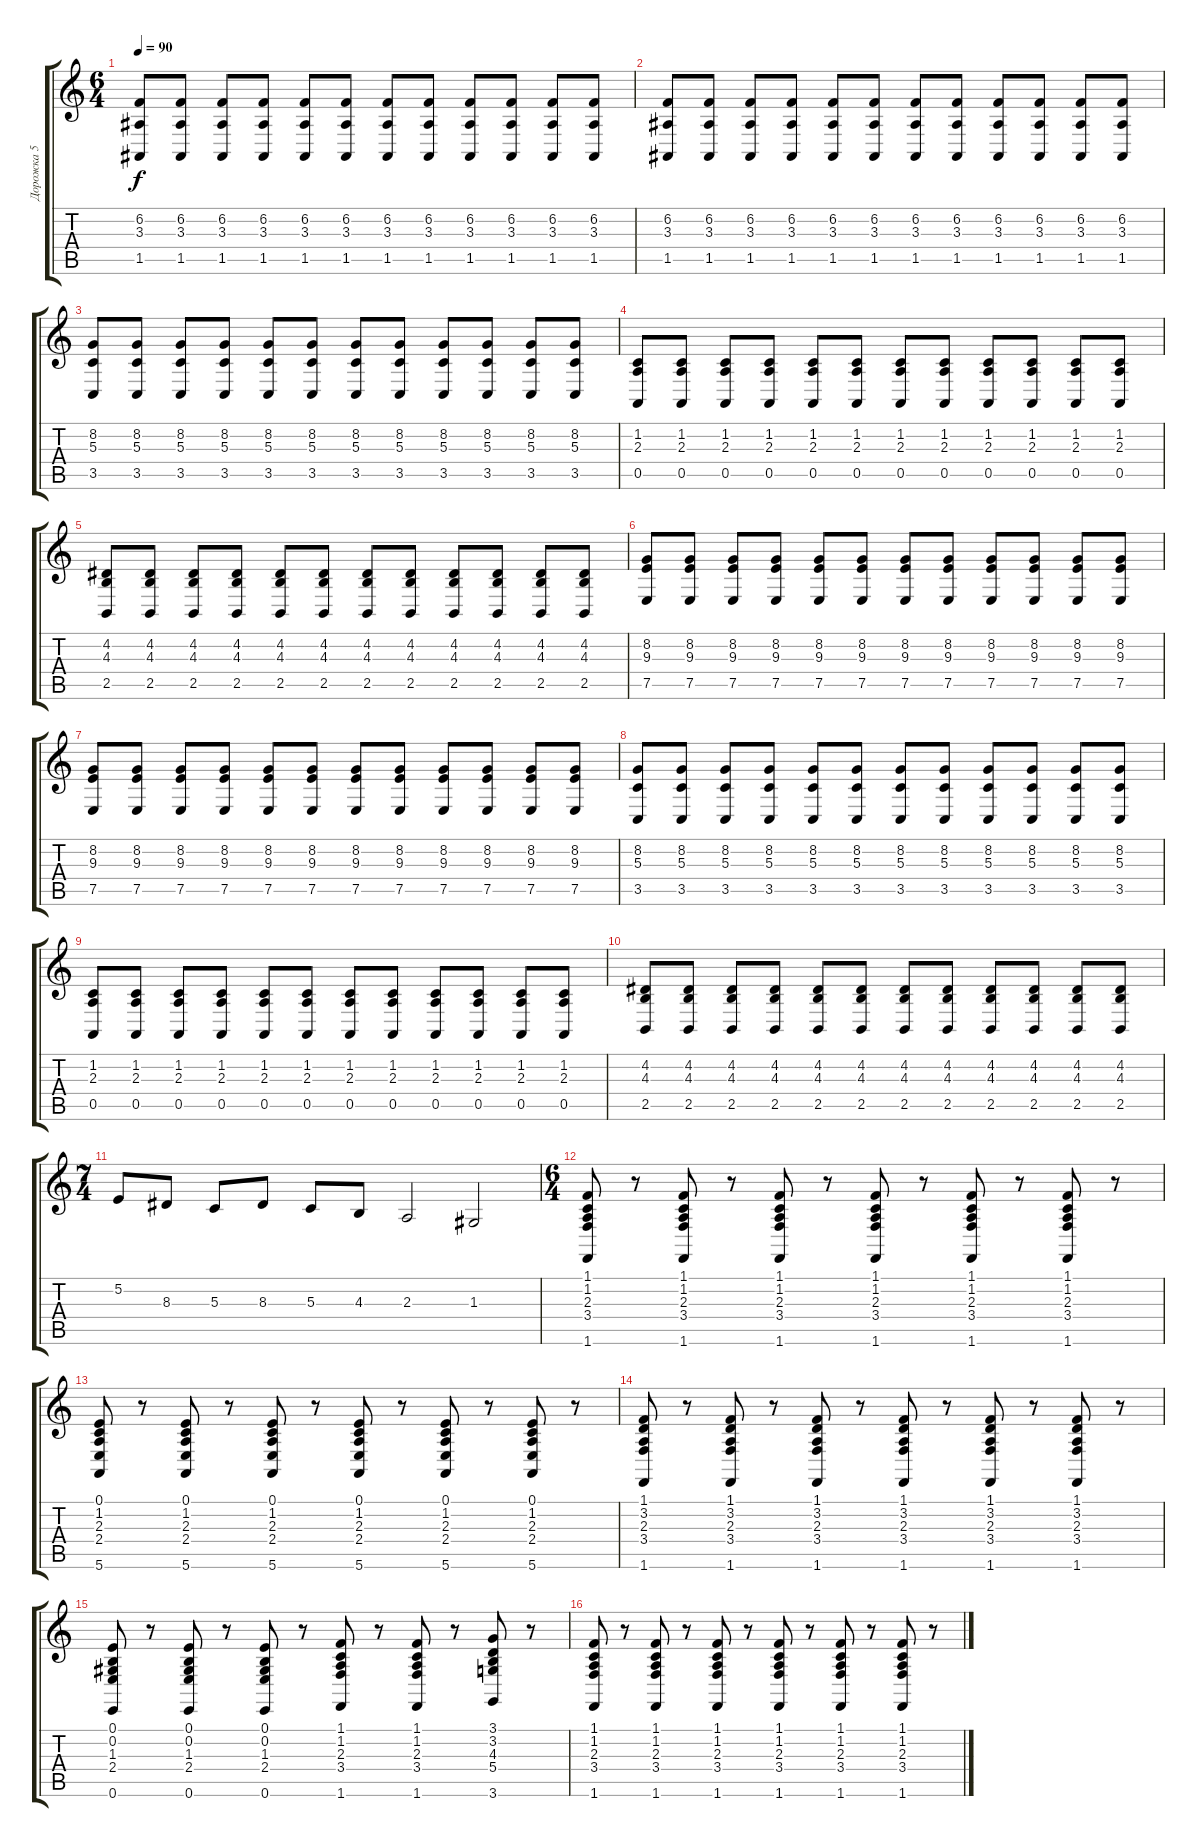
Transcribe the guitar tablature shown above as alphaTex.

\track ("Дорожка 5" "Дорожка 5") {instrument tremolostrings}
\staff {score tabs}
\tuning (E4 B3 G3 D3 A2 E2) {hide}
\ts (6 4)
\tempo 90
\clef g2
\ks c
(6.2 3.3 1.5).8{dy f} (6.2 3.3 1.5).8 (6.2 3.3 1.5).8 (6.2 3.3 1.5).8 (6.2 3.3 1.5).8 (6.2 3.3 1.5).8 (6.2 3.3 1.5).8 (6.2 3.3 1.5).8 (6.2 3.3 1.5).8 (6.2 3.3 1.5).8 (6.2 3.3 1.5).8 (6.2 3.3 1.5).8 |
(6.2 3.3 1.5).8 (6.2 3.3 1.5).8 (6.2 3.3 1.5).8 (6.2 3.3 1.5).8 (6.2 3.3 1.5).8 (6.2 3.3 1.5).8 (6.2 3.3 1.5).8 (6.2 3.3 1.5).8 (6.2 3.3 1.5).8 (6.2 3.3 1.5).8 (6.2 3.3 1.5).8 (6.2 3.3 1.5).8 |
(8.2 5.3 3.5).8 (8.2 5.3 3.5).8 (8.2 5.3 3.5).8 (8.2 5.3 3.5).8 (8.2 5.3 3.5).8 (8.2 5.3 3.5).8 (8.2 5.3 3.5).8 (8.2 5.3 3.5).8 (8.2 5.3 3.5).8 (8.2 5.3 3.5).8 (8.2 5.3 3.5).8 (8.2 5.3 3.5).8 |
(1.2 2.3 0.5).8 (1.2 2.3 0.5).8 (1.2 2.3 0.5).8 (1.2 2.3 0.5).8 (1.2 2.3 0.5).8 (1.2 2.3 0.5).8 (1.2 2.3 0.5).8 (1.2 2.3 0.5).8 (1.2 2.3 0.5).8 (1.2 2.3 0.5).8 (1.2 2.3 0.5).8 (1.2 2.3 0.5).8 |
(4.2 4.3 2.5).8 (4.2 4.3 2.5).8 (4.2 4.3 2.5).8 (4.2 4.3 2.5).8 (4.2 4.3 2.5).8 (4.2 4.3 2.5).8 (4.2 4.3 2.5).8 (4.2 4.3 2.5).8 (4.2 4.3 2.5).8 (4.2 4.3 2.5).8 (4.2 4.3 2.5).8 (4.2 4.3 2.5).8 |
(8.2 9.3 7.5).8 (8.2 9.3 7.5).8 (8.2 9.3 7.5).8 (8.2 9.3 7.5).8 (8.2 9.3 7.5).8 (8.2 9.3 7.5).8 (8.2 9.3 7.5).8 (8.2 9.3 7.5).8 (8.2 9.3 7.5).8 (8.2 9.3 7.5).8 (8.2 9.3 7.5).8 (8.2 9.3 7.5).8 |
(8.2 9.3 7.5).8 (8.2 9.3 7.5).8 (8.2 9.3 7.5).8 (8.2 9.3 7.5).8 (8.2 9.3 7.5).8 (8.2 9.3 7.5).8 (8.2 9.3 7.5).8 (8.2 9.3 7.5).8 (8.2 9.3 7.5).8 (8.2 9.3 7.5).8 (8.2 9.3 7.5).8 (8.2 9.3 7.5).8 |
(8.2 5.3 3.5).8 (8.2 5.3 3.5).8 (8.2 5.3 3.5).8 (8.2 5.3 3.5).8 (8.2 5.3 3.5).8 (8.2 5.3 3.5).8 (8.2 5.3 3.5).8 (8.2 5.3 3.5).8 (8.2 5.3 3.5).8 (8.2 5.3 3.5).8 (8.2 5.3 3.5).8 (8.2 5.3 3.5).8 |
(1.2 2.3 0.5).8 (1.2 2.3 0.5).8 (1.2 2.3 0.5).8 (1.2 2.3 0.5).8 (1.2 2.3 0.5).8 (1.2 2.3 0.5).8 (1.2 2.3 0.5).8 (1.2 2.3 0.5).8 (1.2 2.3 0.5).8 (1.2 2.3 0.5).8 (1.2 2.3 0.5).8 (1.2 2.3 0.5).8 |
(4.2 4.3 2.5).8 (4.2 4.3 2.5).8 (4.2 4.3 2.5).8 (4.2 4.3 2.5).8 (4.2 4.3 2.5).8 (4.2 4.3 2.5).8 (4.2 4.3 2.5).8 (4.2 4.3 2.5).8 (4.2 4.3 2.5).8 (4.2 4.3 2.5).8 (4.2 4.3 2.5).8 (4.2 4.3 2.5).8 |
\ts (7 4)
5.2.8 8.3.8 5.3.8 8.3.8 5.3.8 4.3.8 2.3.2 1.3.2 |
\ts (6 4)
(1.1 1.2 2.3 3.4 1.6).8 r.8 (1.1 1.2 2.3 3.4 1.6).8 r.8 (1.1 1.2 2.3 3.4 1.6).8 r.8 (1.1 1.2 2.3 3.4 1.6).8 r.8 (1.1 1.2 2.3 3.4 1.6).8 r.8 (1.1 1.2 2.3 3.4 1.6).8 r.8 |
(0.1 1.2 2.3 2.4 5.6).8 r.8 (0.1 1.2 2.3 2.4 5.6).8 r.8 (0.1 1.2 2.3 2.4 5.6).8 r.8 (0.1 1.2 2.3 2.4 5.6).8 r.8 (0.1 1.2 2.3 2.4 5.6).8 r.8 (0.1 1.2 2.3 2.4 5.6).8 r.8 |
(1.1 3.2 2.3 3.4 1.6).8 r.8 (1.1 3.2 2.3 3.4 1.6).8 r.8 (1.1 3.2 2.3 3.4 1.6).8 r.8 (1.1 3.2 2.3 3.4 1.6).8 r.8 (1.1 3.2 2.3 3.4 1.6).8 r.8 (1.1 3.2 2.3 3.4 1.6).8 r.8 |
(0.1 0.2 1.3 2.4 0.6).8 r.8 (0.1 0.2 1.3 2.4 0.6).8 r.8 (0.1 0.2 1.3 2.4 0.6).8 r.8 (1.1 1.2 2.3 3.4 1.6).8 r.8 (1.1 1.2 2.3 3.4 1.6).8 r.8 (3.1 3.2 4.3 5.4 3.6).8 r.8 |
(1.1 1.2 2.3 3.4 1.6).8 r.8 (1.1 1.2 2.3 3.4 1.6).8 r.8 (1.1 1.2 2.3 3.4 1.6).8 r.8 (1.1 1.2 2.3 3.4 1.6).8 r.8 (1.1 1.2 2.3 3.4 1.6).8 r.8 (1.1 1.2 2.3 3.4 1.6).8 r.8
